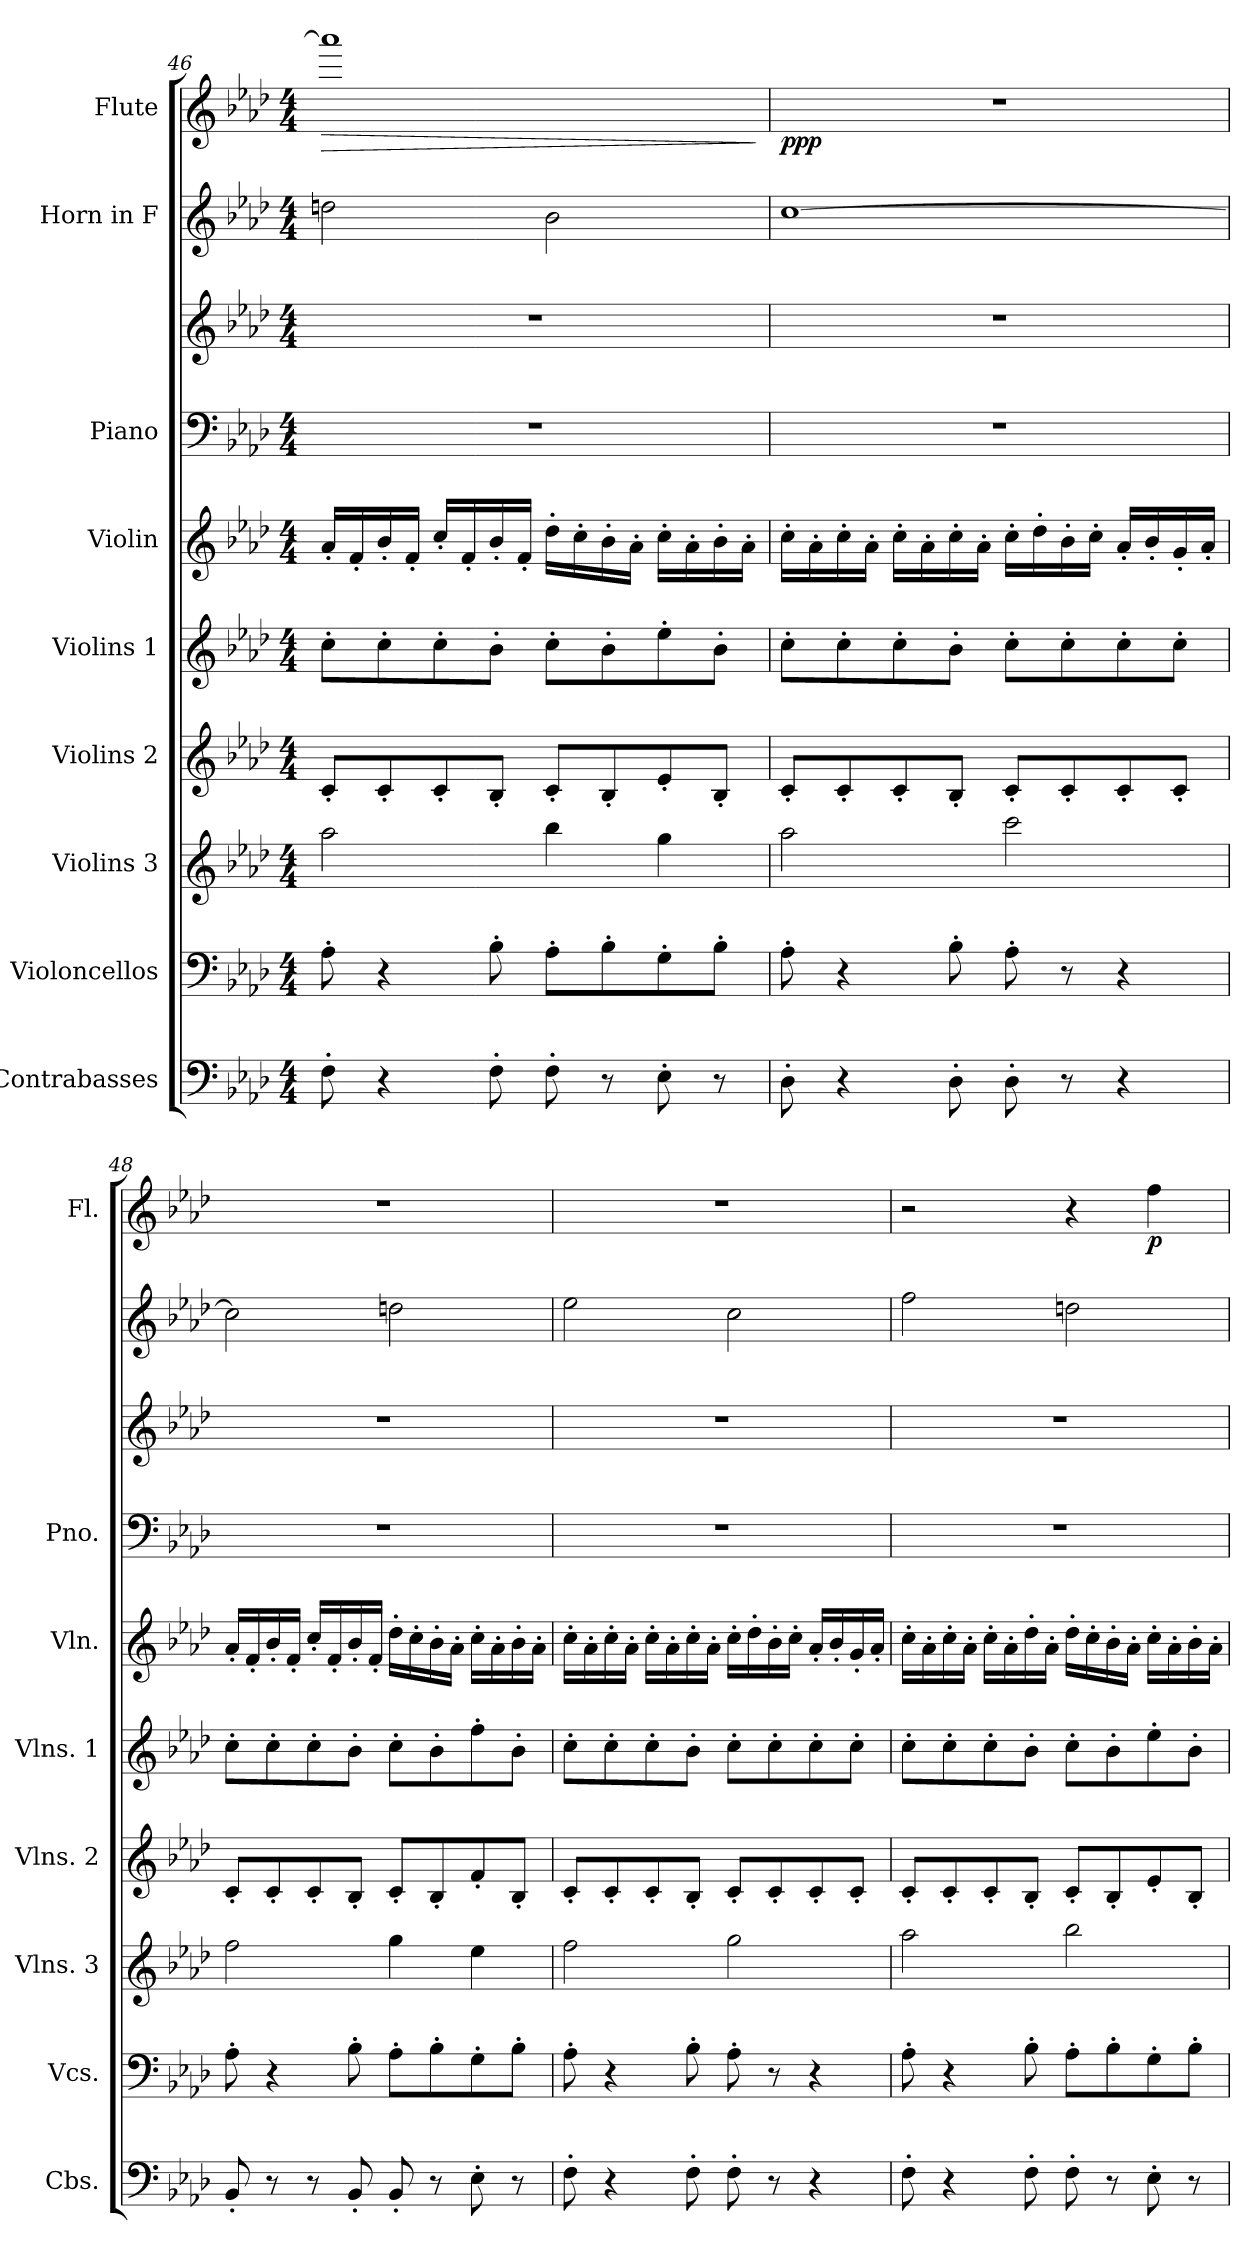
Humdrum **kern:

**kern	**kern	**kern	**kern	**kern	**kern	**kern	**kern	**kern	**kern	**dynam
*part9	*part8	*part7	*part6	*part5	*part4	*part3	*part3	*part2	*part1	*part1
*staff10	*staff9	*staff8	*staff7	*staff6	*staff5	*staff4	*staff3	*staff2	*staff1	*staff1
*I"Contrabasses	*I"Violoncellos	*I"Violins 3	*I"Violins 2	*I"Violins 1	*I"Violin	*I"Piano	*	*I"Horn in F	*I"Flute	*
*I'Cbs.	*I'Vcs.	*I'Vlns. 3	*I'Vlns. 2	*I'Vlns. 1	*I'Vln.	*I'Pno.	*	*	*I'Fl.	*
*clefF4	*clefF4	*clefG2	*clefG2	*clefG2	*clefG2	*clefF4	*clefG2	*clefG2	*clefG2	*
*ITrd7c12	*	*	*	*	*	*	*	*ITrd4c7	*	*
*k[b-e-a-d-]	*k[b-e-a-d-]	*k[b-e-a-d-]	*k[b-e-a-d-]	*k[b-e-a-d-]	*k[b-e-a-d-]	*k[b-e-a-d-]	*k[b-e-a-d-]	*k[b-e-a-d-g-]	*k[b-e-a-d-]	*
*M4/4	*M4/4	*M4/4	*M4/4	*M4/4	*M4/4	*M4/4	*M4/4	*M4/4	*M4/4	*
=46	=46	=46	=46	=46	=46	=46	=46	=46	=46	=46
!	!	!	!	!	!	!	!	!	!	!LO:HP:b
8FF'\	8A-'\	2aa-\	8c'/L	8cc'\L	16a-'/LL	1r	1r	2gn\	1aaa-]	>
.	.	.	.	.	16f'/	.	.	.	.	.
4r	4r	.	8c'/	8cc'\	16b-'/	.	.	.	.	.
.	.	.	.	.	16f'/JJ	.	.	.	.	.
.	.	.	8c'/	8cc'\	16cc'/LL	.	.	.	.	.
.	.	.	.	.	16f'/	.	.	.	.	.
8FF'\	8B-'\	.	8B-'/J	8b-'\J	16b-'/	.	.	.	.	.
.	.	.	.	.	16f'/JJ	.	.	.	.	.
8FF'\	8A-'\L	4bb-\	8c'/L	8cc'\L	16dd-'\LL	.	.	2e-\	.	.
.	.	.	.	.	16cc'\	.	.	.	.	.
8r	8B-'\	.	8B-'/	8b-'\	16b-'\	.	.	.	.	.
.	.	.	.	.	16a-'\JJ	.	.	.	.	.
8EE-'\	8G'\	4gg\	8e-'/	8ee-'\	16cc'\LL	.	.	.	.	.
.	.	.	.	.	16a-'\	.	.	.	.	.
8r	8B-'\J	.	8B-'/J	8b-'\J	16b-'\	.	.	.	.	.
.	.	.	.	.	16a-'\JJ	.	.	.	.	.
.	.	.	.	.	.	.	.	.	.	]
=47	=47	=47	=47	=47	=47	=47	=47	=47	=47	=47
!	!	!	!	!	!	!	!	!	!	!LO:DY:b
8DD-'\	8A-'\	2aa-\	8c'/L	8cc'\L	16cc'\LL	1r	1r	[1f	1r	ppp
.	.	.	.	.	16a-'\	.	.	.	.	.
4r	4r	.	8c'/	8cc'\	16cc'\	.	.	.	.	.
.	.	.	.	.	16a-'\JJ	.	.	.	.	.
.	.	.	8c'/	8cc'\	16cc'\LL	.	.	.	.	.
.	.	.	.	.	16a-'\	.	.	.	.	.
8DD-'\	8B-'\	.	8B-'/J	8b-'\J	16cc'\	.	.	.	.	.
.	.	.	.	.	16a-'\JJ	.	.	.	.	.
8DD-'\	8A-'\	2ccc\	8c'/L	8cc'\L	16cc'\LL	.	.	.	.	.
.	.	.	.	.	16dd-'\	.	.	.	.	.
8r	8r	.	8c'/	8cc'\	16b-'\	.	.	.	.	.
.	.	.	.	.	16cc'\JJ	.	.	.	.	.
4r	4r	.	8c'/	8cc'\	16a-'/LL	.	.	.	.	.
.	.	.	.	.	16b-'/	.	.	.	.	.
.	.	.	8c'/J	8cc'\J	16g'/	.	.	.	.	.
.	.	.	.	.	16a-'/JJ	.	.	.	.	.
=48	=48	=48	=48	=48	=48	=48	=48	=48	=48	=48
8BBB-'/	8A-'\	2ff\	8c'/L	8cc'\L	16a-'/LL	1r	1r	2f\]	1r	.
.	.	.	.	.	16f'/	.	.	.	.	.
8r	4r	.	8c'/	8cc'\	16b-'/	.	.	.	.	.
.	.	.	.	.	16f'/JJ	.	.	.	.	.
8r	.	.	8c'/	8cc'\	16cc'/LL	.	.	.	.	.
.	.	.	.	.	16f'/	.	.	.	.	.
8BBB-'/	8B-'\	.	8B-'/J	8b-'\J	16b-'/	.	.	.	.	.
.	.	.	.	.	16f'/JJ	.	.	.	.	.
8BBB-'/	8A-'\L	4gg\	8c'/L	8cc'\L	16dd-'\LL	.	.	2gn\	.	.
.	.	.	.	.	16cc'\	.	.	.	.	.
8r	8B-'\	.	8B-'/	8b-'\	16b-'\	.	.	.	.	.
.	.	.	.	.	16a-'\JJ	.	.	.	.	.
8EE-'\	8G'\	4ee-\	8f'/	8ff'\	16cc'\LL	.	.	.	.	.
.	.	.	.	.	16a-'\	.	.	.	.	.
8r	8B-'\J	.	8B-'/J	8b-'\J	16b-'\	.	.	.	.	.
.	.	.	.	.	16a-'\JJ	.	.	.	.	.
!!LO:PB:g=z
=49	=49	=49	=49	=49	=49	=49	=49	=49	=49	=49
8FF'\	8A-'\	2ff\	8c'/L	8cc'\L	16cc'\LL	1r	1r	2a-\	1r	.
.	.	.	.	.	16a-'\	.	.	.	.	.
4r	4r	.	8c'/	8cc'\	16cc'\	.	.	.	.	.
.	.	.	.	.	16a-'\JJ	.	.	.	.	.
.	.	.	8c'/	8cc'\	16cc'\LL	.	.	.	.	.
.	.	.	.	.	16a-'\	.	.	.	.	.
8FF'\	8B-'\	.	8B-'/J	8b-'\J	16cc'\	.	.	.	.	.
.	.	.	.	.	16a-'\JJ	.	.	.	.	.
8FF'\	8A-'\	2gg\	8c'/L	8cc'\L	16cc'\LL	.	.	2f\	.	.
.	.	.	.	.	16dd-'\	.	.	.	.	.
8r	8r	.	8c'/	8cc'\	16b-'\	.	.	.	.	.
.	.	.	.	.	16cc'\JJ	.	.	.	.	.
4r	4r	.	8c'/	8cc'\	16a-'/LL	.	.	.	.	.
.	.	.	.	.	16b-'/	.	.	.	.	.
.	.	.	8c'/J	8cc'\J	16g'/	.	.	.	.	.
.	.	.	.	.	16a-'/JJ	.	.	.	.	.
=50	=50	=50	=50	=50	=50	=50	=50	=50	=50	=50
8FF'\	8A-'\	2aa-\	8c'/L	8cc'\L	16cc'\LL	1r	1r	2b-\	2r	.
.	.	.	.	.	16a-'\	.	.	.	.	.
4r	4r	.	8c'/	8cc'\	16cc'\	.	.	.	.	.
.	.	.	.	.	16a-'\JJ	.	.	.	.	.
.	.	.	8c'/	8cc'\	16cc'\LL	.	.	.	.	.
.	.	.	.	.	16a-'\	.	.	.	.	.
8FF'\	8B-'\	.	8B-'/J	8b-'\J	16dd-'\	.	.	.	.	.
.	.	.	.	.	16a-'\JJ	.	.	.	.	.
8FF'\	8A-'\L	2bb-\	8c'/L	8cc'\L	16dd-'\LL	.	.	2gn\	4r	.
.	.	.	.	.	16cc'\	.	.	.	.	.
8r	8B-'\	.	8B-'/	8b-'\	16b-'\	.	.	.	.	.
.	.	.	.	.	16a-'\JJ	.	.	.	.	.
!	!	!	!	!	!	!	!	!	!	!LO:DY:b
8EE-'\	8G'\	.	8e-'/	8ee-'\	16cc'\LL	.	.	.	4ff\	p
.	.	.	.	.	16a-'\	.	.	.	.	.
8r	8B-'\J	.	8B-'/J	8b-'\J	16b-'\	.	.	.	.	.
.	.	.	.	.	16a-'\JJ	.	.	.	.	.
=	=	=	=	=	=	=	=	=	=	=
*-	*-	*-	*-	*-	*-	*-	*-	*-	*-	*-
